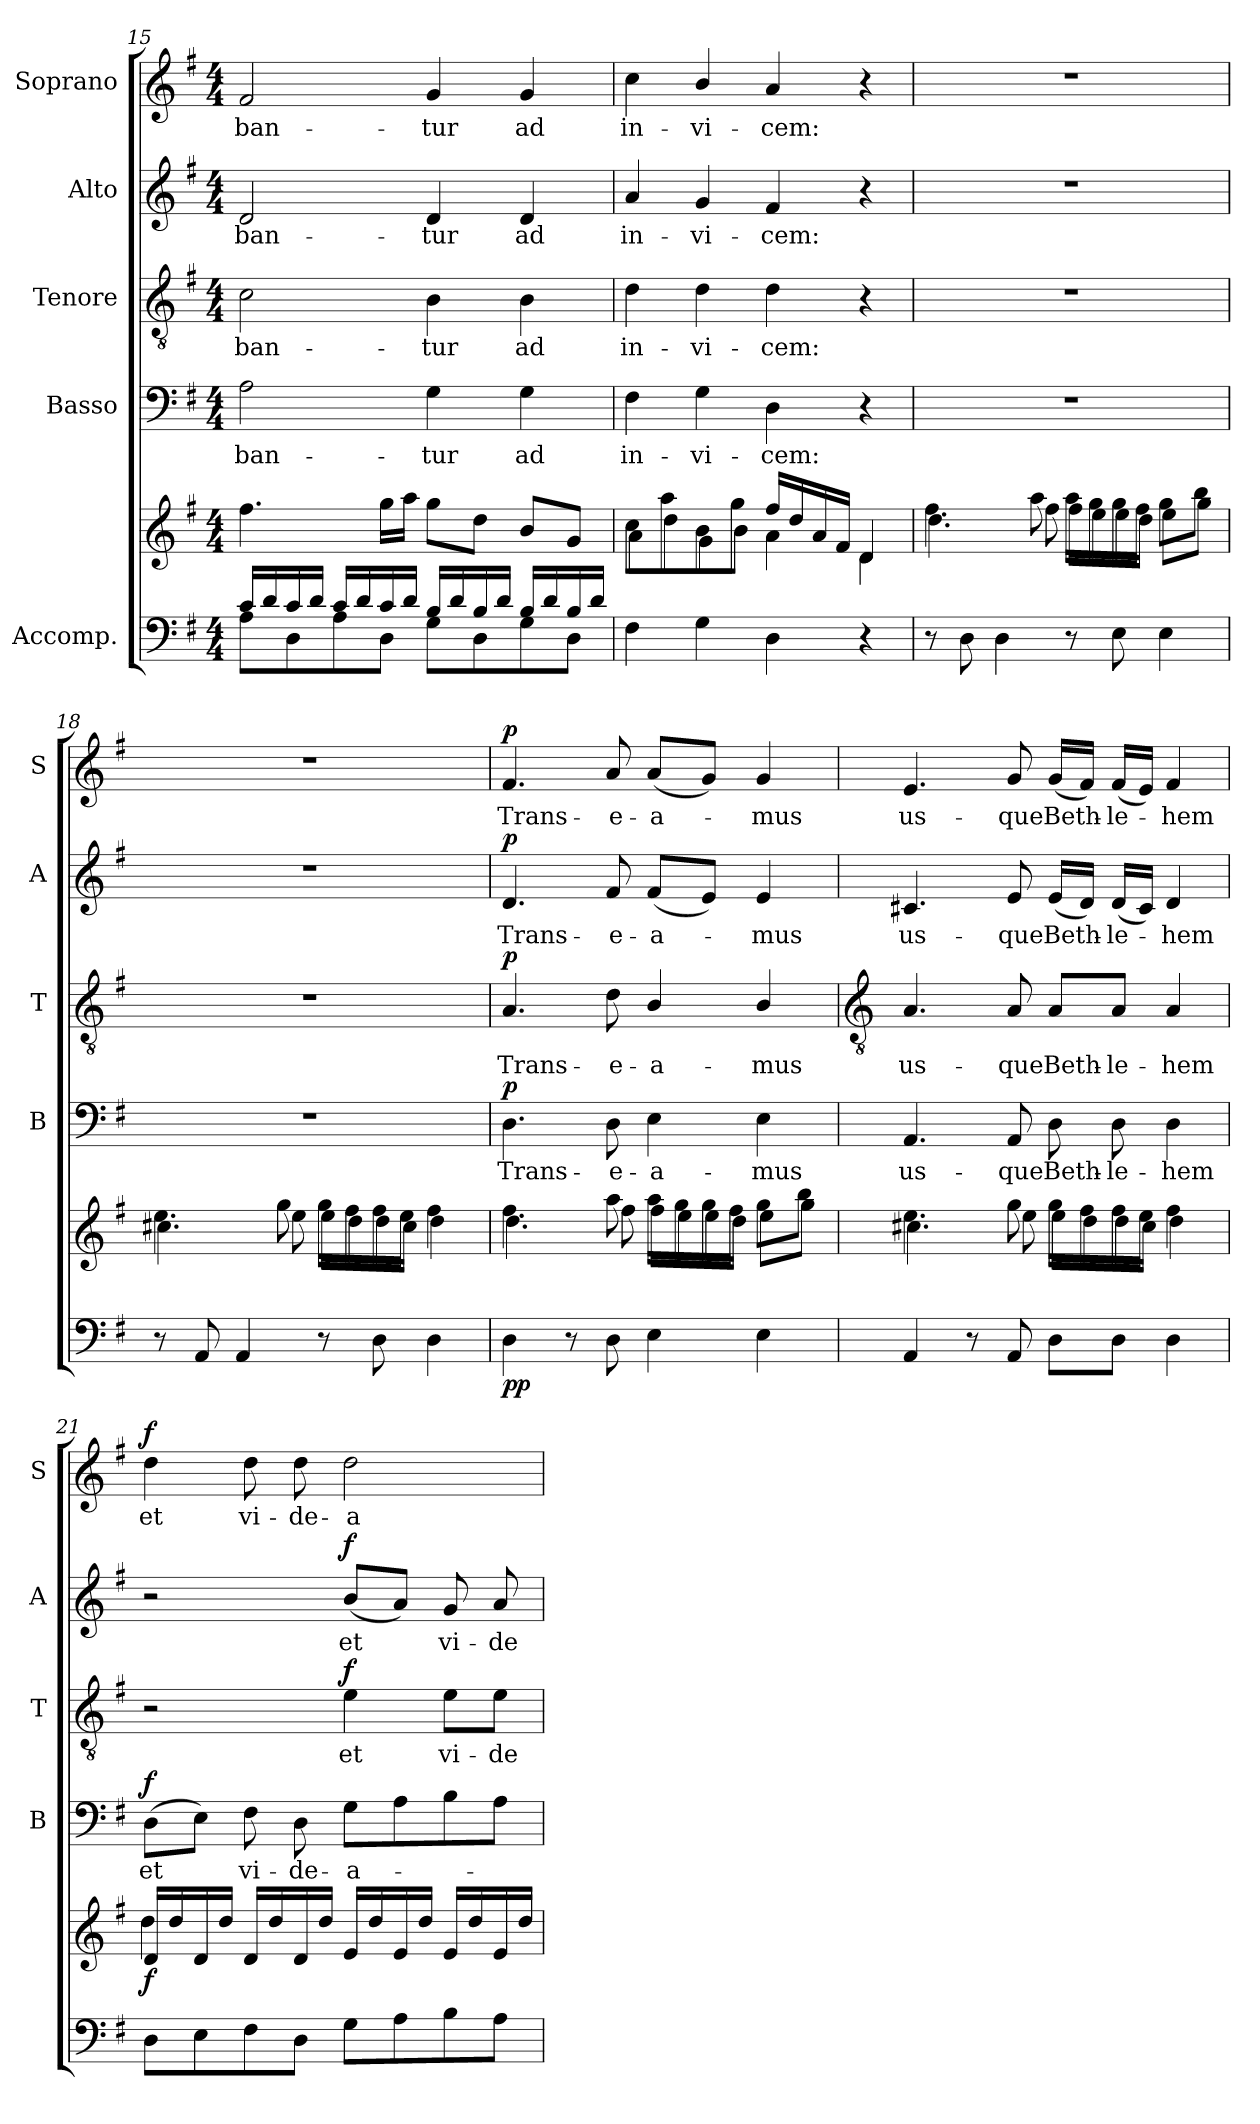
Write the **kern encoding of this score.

**kern	**kern	**dynam	**kern	**text	**dynam	**kern	**text	**dynam	**kern	**text	**dynam	**kern	**text	**dynam
*part5	*part5	*part5	*part4	*part4	*part4	*part3	*part3	*part3	*part2	*part2	*part2	*part1	*part1	*part1
*staff6	*staff5	*staff5/6	*staff4	*staff4	*staff4	*staff3	*staff3	*staff3	*staff2	*staff2	*staff2	*staff1	*staff1	*staff1
*I"Accomp.	*	*	*I"Basso	*	*	*I"Tenore	*	*	*I"Alto	*	*	*I"Soprano	*	*
*	*	*	*I'B	*	*	*I'T	*	*	*I'A	*	*	*I'S	*	*
!!LO:LB:g=z
*clefF4	*clefG2	*	*clefF4	*	*	*clefGv2	*	*	*clefG2	*	*	*clefG2	*	*
*k[f#]	*k[f#]	*	*k[f#]	*	*	*k[f#]	*	*	*k[f#]	*	*	*k[f#]	*	*
*G:	*G:	*	*G:	*	*	*G:	*	*	*G:	*	*	*G:	*	*
*M4/4	*M4/4	*	*M4/4	*	*	*M4/4	*	*	*M4/4	*	*	*M4/4	*	*
=15	=15	=15	=15	=15	=15	=15	=15	=15	=15	=15	=15	=15	=15	=15
*^	*	*	*	*	*	*	*	*	*	*	*	*	*	*
!	!	!	!	!	!LO:LY:b	!	!	!LO:LY:b	!	!	!LO:LY:b	!	!	!LO:LY:b	!
16c/LL	8AL	4.ff#\	.	2A	-ban-	.	2c	-ban-	.	2d	-ban-	.	2f#	-ban-	.
16d/	.	.	.	.	.	.	.	.	.	.	.	.	.	.	.
16c/	8D	.	.	.	.	.	.	.	.	.	.	.	.	.	.
16d/JJ	.	.	.	.	.	.	.	.	.	.	.	.	.	.	.
16c/LL	8A	.	.	.	.	.	.	.	.	.	.	.	.	.	.
16d/	.	.	.	.	.	.	.	.	.	.	.	.	.	.	.
16c/	8DJ	16gg\LL	.	.	.	.	.	.	.	.	.	.	.	.	.
16d/JJ	.	16aa\JJ	.	.	.	.	.	.	.	.	.	.	.	.	.
!	!	!	!	!	!LO:LY:b	!	!	!LO:LY:b	!	!	!LO:LY:b	!	!	!LO:LY:b	!
16B/LL	8GL	8gg\L	.	4G	-tur	.	4B	-tur	.	4d	-tur	.	4g	-tur	.
16d/	.	.	.	.	.	.	.	.	.	.	.	.	.	.	.
16B/	8D	8dd\J	.	.	.	.	.	.	.	.	.	.	.	.	.
16d/JJ	.	.	.	.	.	.	.	.	.	.	.	.	.	.	.
!	!	!	!	!	!LO:LY:b	!	!	!LO:LY:b	!	!	!LO:LY:b	!	!	!LO:LY:b	!
16B/LL	8G	8b/L	.	4G	ad	.	4B	ad	.	4d	ad	.	4g	ad	.
16d/	.	.	.	.	.	.	.	.	.	.	.	.	.	.	.
16B/	8DJ	8g/J	.	.	.	.	.	.	.	.	.	.	.	.	.
16d/JJ	.	.	.	.	.	.	.	.	.	.	.	.	.	.	.
*v	*v	*	*	*	*	*	*	*	*	*	*	*	*	*	*
=16	=16	=16	=16	=16	=16	=16	=16	=16	=16	=16	=16	=16	=16	=16
*	*^	*	*	*	*	*	*	*	*	*	*	*	*	*
!	!	!	!	!	!LO:LY:b	!	!	!LO:LY:b	!	!	!LO:LY:b	!	!	!LO:LY:b	!
4F#	8cc\L	8aL	.	4F#	in-	.	4d	in-	.	4a	in-	.	4cc	in-	.
.	8aa\	8dd	.	.	.	.	.	.	.	.	.	.	.	.	.
!	!	!	!	!	!LO:LY:b	!	!	!LO:LY:b	!	!	!LO:LY:b	!	!	!LO:LY:b	!
4G	8b\	8g	.	4G	-vi-	.	4d	-vi-	.	4g	-vi-	.	4b/	-vi-	.
.	8gg\J	8bJ	.	.	.	.	.	.	.	.	.	.	.	.	.
!	!	!	!	!	!LO:LY:b	!	!	!LO:LY:b	!	!	!LO:LY:b	!	!	!LO:LY:b	!
4D	16ff#/LL	4a\	.	4D	-cem:	.	4d	-cem:	.	4f#	-cem:	.	4a	-cem:	.
.	16dd/	.	.	.	.	.	.	.	.	.	.	.	.	.	.
.	16a/	.	.	.	.	.	.	.	.	.	.	.	.	.	.
.	16f#/JJ	.	.	.	.	.	.	.	.	.	.	.	.	.	.
4r	4d/	4d\	.	4r	.	.	4r	.	.	4r	.	.	4r	.	.
=17	=17	=17	=17	=17	=17	=17	=17	=17	=17	=17	=17	=17	=17	=17	=17
8r	4.ff#\	4.dd\	.	1r	.	.	1r	.	.	1r	.	.	1r	.	.
8D	.	.	.	.	.	.	.	.	.	.	.	.	.	.	.
4D	.	.	.	.	.	.	.	.	.	.	.	.	.	.	.
.	8aa\	8ff#\	.	.	.	.	.	.	.	.	.	.	.	.	.
8r	16aa\LL	16ff#LL	.	.	.	.	.	.	.	.	.	.	.	.	.
.	16gg\	16ee	.	.	.	.	.	.	.	.	.	.	.	.	.
8E	16gg\	16ee	.	.	.	.	.	.	.	.	.	.	.	.	.
.	16ff#\JJ	16ddJJ	.	.	.	.	.	.	.	.	.	.	.	.	.
4E	8gg\L	8eeL	.	.	.	.	.	.	.	.	.	.	.	.	.
.	8bb\J	8ggJ	.	.	.	.	.	.	.	.	.	.	.	.	.
=18	=18	=18	=18	=18	=18	=18	=18	=18	=18	=18	=18	=18	=18	=18	=18
8r	4.ee\	4.cc#X\	.	1r	.	.	1r	.	.	1r	.	.	1r	.	.
8AA	.	.	.	.	.	.	.	.	.	.	.	.	.	.	.
4AA	.	.	.	.	.	.	.	.	.	.	.	.	.	.	.
.	8gg\	8ee\	.	.	.	.	.	.	.	.	.	.	.	.	.
8r	16gg\LL	16eeLL	.	.	.	.	.	.	.	.	.	.	.	.	.
.	16ff#\	16dd	.	.	.	.	.	.	.	.	.	.	.	.	.
8D	16ff#\	16dd	.	.	.	.	.	.	.	.	.	.	.	.	.
.	16ee\JJ	16cc#JJ	.	.	.	.	.	.	.	.	.	.	.	.	.
4D	4ff#\	4dd\	.	.	.	.	.	.	.	.	.	.	.	.	.
=19	=19	=19	=19	=19	=19	=19	=19	=19	=19	=19	=19	=19	=19	=19	=19
!	!	!	!LO:DY:b=2	!	!LO:LY:b	!	!	!LO:LY:b	!	!	!LO:LY:b	!	!	!LO:LY:b	!
!	!	!	!LO:DY:n=1:b	!	!	!LO:DY:b	!	!	!LO:DY:b	!	!	!LO:DY:b	!	!	!LO:DY:b
4D	4.ff#\	4.dd\	p p	4.D	Trans-	p	4.A	Trans-	p	4.d	Trans-	p	4.f#	Trans-	p
8r	.	.	.	.	.	.	.	.	.	.	.	.	.	.	.
!	!	!	!	!	!LO:LY:b	!	!	!LO:LY:b	!	!	!LO:LY:b	!	!	!LO:LY:b	!
8D	8aa\	8ff#\	.	8D	-e-	.	8d	-e-	.	8f#	-e-	.	8a	-e-	.
!	!	!	!	!	!LO:LY:b	!	!	!LO:LY:b	!	!	!LO:LY:b	!	!	!LO:LY:b	!
4E	16aa\LL	16ff#LL	.	4E	-a-	.	4B/	-a-	.	(<8f#L	-a-	.	(<8aL	-a-	.
.	16gg\	16ee	.	.	.	.	.	.	.	.	.	.	.	.	.
.	16gg\	16ee	.	.	.	.	.	.	.	8eJ)	.	.	8gJ)	.	.
.	16ff#\JJ	16ddJJ	.	.	.	.	.	.	.	.	.	.	.	.	.
!	!	!	!	!	!LO:LY:b	!	!	!LO:LY:b	!	!	!LO:LY:b	!	!	!LO:LY:b	!
4E	8gg\L	8eeL	.	4E	-mus	.	4B/	-mus	.	4e	mus	.	4g	mus	.
.	8bb\J	8ggJ	.	.	.	.	.	.	.	.	.	.	.	.	.
!!LO:LB:g=z
=20	=20	=20	=20	=20	=20	=20	=20	=20	=20	=20	=20	=20	=20	=20	=20
*	*	*	*	*	*	*	*clefGv2	*	*	*	*	*	*	*	*
!	!	!	!	!	!LO:LY:b	!	!	!LO:LY:b	!	!	!LO:LY:b	!	!	!LO:LY:b	!
4AA	4.ee\	4.cc#X\	.	4.AA	us-	.	4.A	us-	.	4.c#X	us-	.	4.e	us-	.
8r	.	.	.	.	.	.	.	.	.	.	.	.	.	.	.
!	!	!	!	!	!LO:LY:b	!	!	!LO:LY:b	!	!	!LO:LY:b	!	!	!LO:LY:b	!
8AA	8gg\	8ee\	.	8AA	-que	.	8A	-que	.	8e	-que	.	8g	-que	.
!	!	!	!	!	!LO:LY:b	!	!	!LO:LY:b	!	!	!LO:LY:b	!	!	!LO:LY:b	!
8DL	16gg\LL	16eeLL	.	8D	Beth-	.	8A/L	Beth-	.	(<16eLL	Beth-	.	(<16gLL	Beth-	.
.	16ff#\	16dd	.	.	.	.	.	.	.	16dJJ)	.	.	16f#JJ)	.	.
!	!	!	!	!	!LO:LY:b	!	!	!LO:LY:b	!	!	!LO:LY:b	!	!	!LO:LY:b	!
8DJ	16ff#\	16dd	.	8D	-le-	.	8A/J	-le-	.	(<16dLL	le-	.	(<16f#LL	le-	.
.	16ee\JJ	16cc#JJ	.	.	.	.	.	.	.	16c#JJ)	.	.	16eJJ)	.	.
!	!	!	!	!	!LO:LY:b	!	!	!LO:LY:b	!	!	!LO:LY:b	!	!	!LO:LY:b	!
4D	4ff#\	4dd\	.	4D	-hem	.	4A	-hem	.	4d	hem	.	4f#	hem	.
=21	=21	=21	=21	=21	=21	=21	=21	=21	=21	=21	=21	=21	=21	=21	=21
!	!	!	!LO:DY:b	!	!LO:LY:b	!LO:DY:b	!	!	!	!	!	!	!	!LO:LY:b	!LO:DY:b
8DL	16d/LL	4dd\	f	(>8DL	et	f	2r	.	.	2r	.	.	4dd	et	f
.	16dd/	.	.	.	.	.	.	.	.	.	.	.	.	.	.
8E	16d/	.	.	8EJ)	.	.	.	.	.	.	.	.	.	.	.
.	16dd/JJ	.	.	.	.	.	.	.	.	.	.	.	.	.	.
!	!	!	!	!	!LO:LY:b	!	!	!	!	!	!	!	!	!LO:LY:b	!
8F#	16d/LL	4ryy	.	8F#	vi-	.	.	.	.	.	.	.	8dd	vi-	.
.	16dd/	.	.	.	.	.	.	.	.	.	.	.	.	.	.
!	!	!	!	!	!LO:LY:b	!	!	!	!	!	!	!	!	!LO:LY:b	!
8DJ	16d/	.	.	8D	-de-	.	.	.	.	.	.	.	8dd	-de-	.
.	16dd/JJ	.	.	.	.	.	.	.	.	.	.	.	.	.	.
!	!	!	!	!	!LO:LY:b	!	!	!LO:LY:b	!LO:DY:b	!	!LO:LY:b	!LO:DY:b	!	!LO:LY:b	!
8GL	16e/LL	2ryy	.	8GL	-a-	.	4e	et	f	(<8bL	et	f	2dd	-a-	.
.	16dd/	.	.	.	.	.	.	.	.	.	.	.	.	.	.
8A	16e/	.	.	8A	.	.	.	.	.	8aJ)	.	.	.	.	.
.	16dd/JJ	.	.	.	.	.	.	.	.	.	.	.	.	.	.
!	!	!	!	!	!	!	!	!LO:LY:b	!	!	!LO:LY:b	!	!	!	!
8B	16e/LL	.	.	8B	.	.	8e\L	vi-	.	8g	vi-	.	.	.	.
.	16dd/	.	.	.	.	.	.	.	.	.	.	.	.	.	.
!	!	!	!	!	!	!	!	!LO:LY:b	!	!	!LO:LY:b	!	!	!	!
8AJ	16e/	.	.	8AJ	.	.	8e\J	-de-	.	8a	-de-	.	.	.	.
.	16dd/JJ	.	.	.	.	.	.	.	.	.	.	.	.	.	.
*	*v	*v	*	*	*	*	*	*	*	*	*	*	*	*	*
=	=	=	=	=	=	=	=	=	=	=	=	=	=	=
*-	*-	*-	*-	*-	*-	*-	*-	*-	*-	*-	*-	*-	*-	*-
